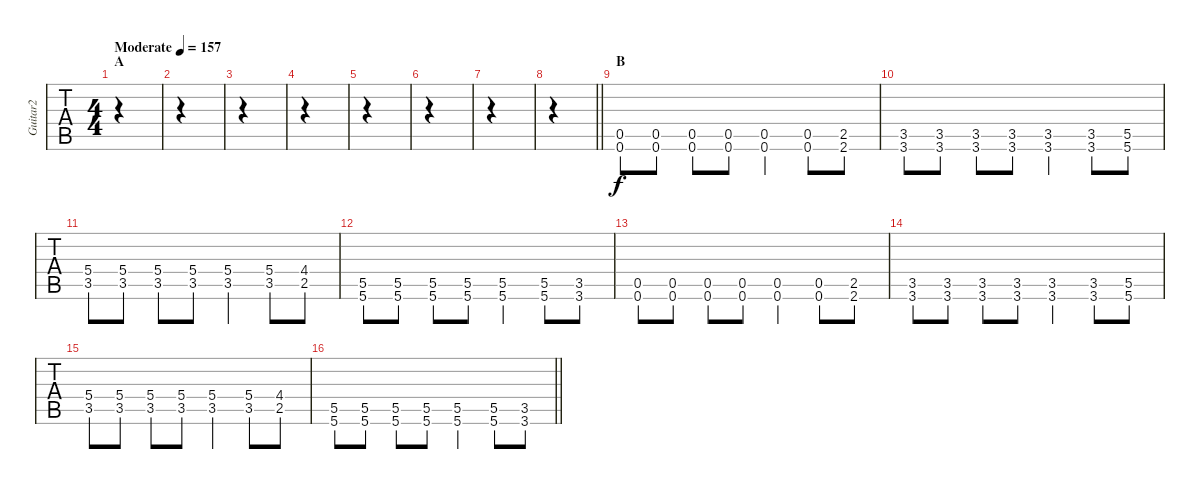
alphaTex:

\track ("Guitar2" "Guitar2") {instrument distortionguitar}
\staff {tabs}
\tuning (E4 B3 G3 D3 A2 D2) {hide}
\ts (4 4)
\section ("" "A")
\tempo (157 "Moderate")
\clef g2
\ks c
|
|
|
|
|
|
|
\barLineRight lightlight
|
\section ("" "B")
(0.5 0.6).8 (0.5 0.6).8 (0.5{st} 0.6{st}).8 (0.5 0.6).8 (0.5{st} 0.6{st}).4 (0.5 0.6).8 (2.5 2.6).8 |
(3.5 3.6).8 (3.5 3.6).8 (3.5{st} 3.6{st}).8 (3.5 3.6).8 (3.5{st} 3.6{st}).4 (3.5 3.6).8 (5.5 5.6).8 |
(5.4 3.5).8 (5.4 3.5).8 (5.4{st} 3.5{st}).8 (5.4 3.5).8 (5.4{st} 3.5{st}).4 (5.4 3.5).8 (4.4 2.5).8 |
(5.5 5.6).8 (5.5 5.6).8 (5.5{st} 5.6{st}).8 (5.5 5.6).8 (5.5{st} 5.6{st}).4 (5.5 5.6).8 (3.5 3.6).8 |
(0.5 0.6).8 (0.5 0.6).8 (0.5{st} 0.6{st}).8 (0.5 0.6).8 (0.5{st} 0.6{st}).4 (0.5 0.6).8 (2.5 2.6).8 |
(3.5 3.6).8 (3.5 3.6).8 (3.5{st} 3.6{st}).8 (3.5 3.6).8 (3.5{st} 3.6{st}).4 (3.5 3.6).8 (5.5 5.6).8 |
(5.4 3.5).8 (5.4 3.5).8 (5.4{st} 3.5{st}).8 (5.4 3.5).8 (5.4{st} 3.5{st}).4 (5.4 3.5).8 (4.4 2.5).8 |
\barLineRight lightlight
(5.5 5.6).8 (5.5 5.6).8 (5.5{st} 5.6{st}).8 (5.5 5.6).8 (5.5{st} 5.6{st}).4 (5.5 5.6).8 (3.5 3.6).8
